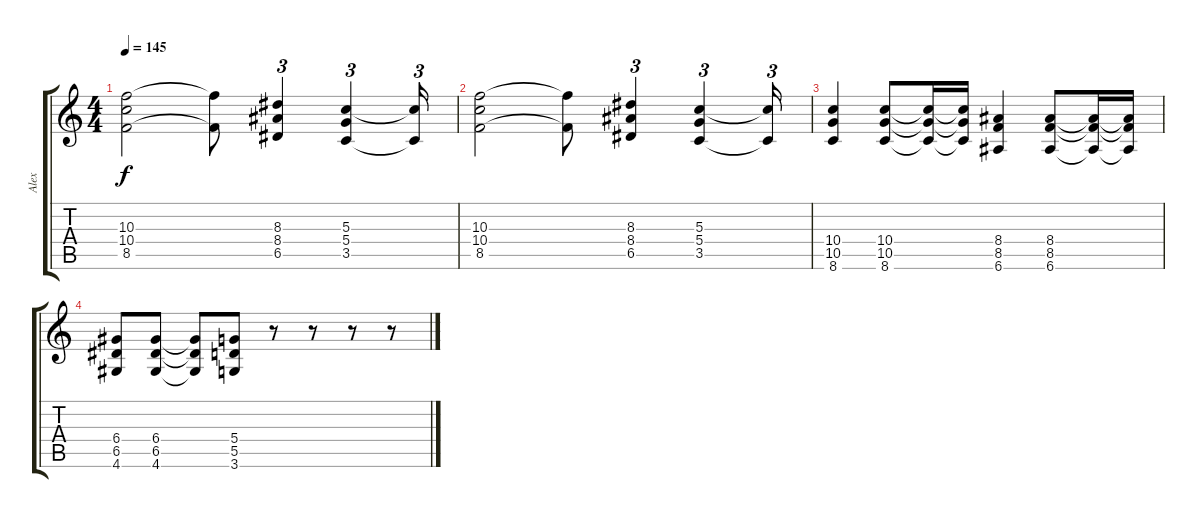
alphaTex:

\track ("Alex" "Alex") {instrument overdrivenguitar}
\staff {score tabs}
\tuning (E4 B3 G3 D3 A2 E2) {hide}
\ts (4 4)
\tempo 145
\clef g2
\ks c
(10.3 10.4 8.5).2{dy f} (10.3{t} 8.5{t}).8 (8.3 8.4 6.5).4{tu (3 2)} (5.3 5.4 3.5).4{tu (3 2)} (5.3{t} 3.5{t}).16{tu (3 2)} |
(10.3 10.4 8.5).2 (10.3{t} 8.5{t}).8 (8.3 8.4 6.5).4{tu (3 2)} (5.3 5.4 3.5).4{tu (3 2)} (5.3{t} 3.5{t}).16{tu (3 2)} |
(10.4 10.5 8.6).4 (10.4 10.5 8.6).8 (10.4{t} 10.5{t} 8.6{t}).16 (10.4{t} 10.5{t} 8.6{t}).16 (8.4 8.5 6.6).4 (8.4 8.5 6.6).8 (8.4{t} 8.5{t} 6.6{t}).16 (8.4{t} 8.5{t} 6.6{t}).16 |
(6.4 6.5 4.6).8 (6.4 6.5 4.6).8 (6.4{t} 6.5{t} 4.6{t}).8 (5.4 5.5 3.6).8 r.8 r.8 r.8 r.8
